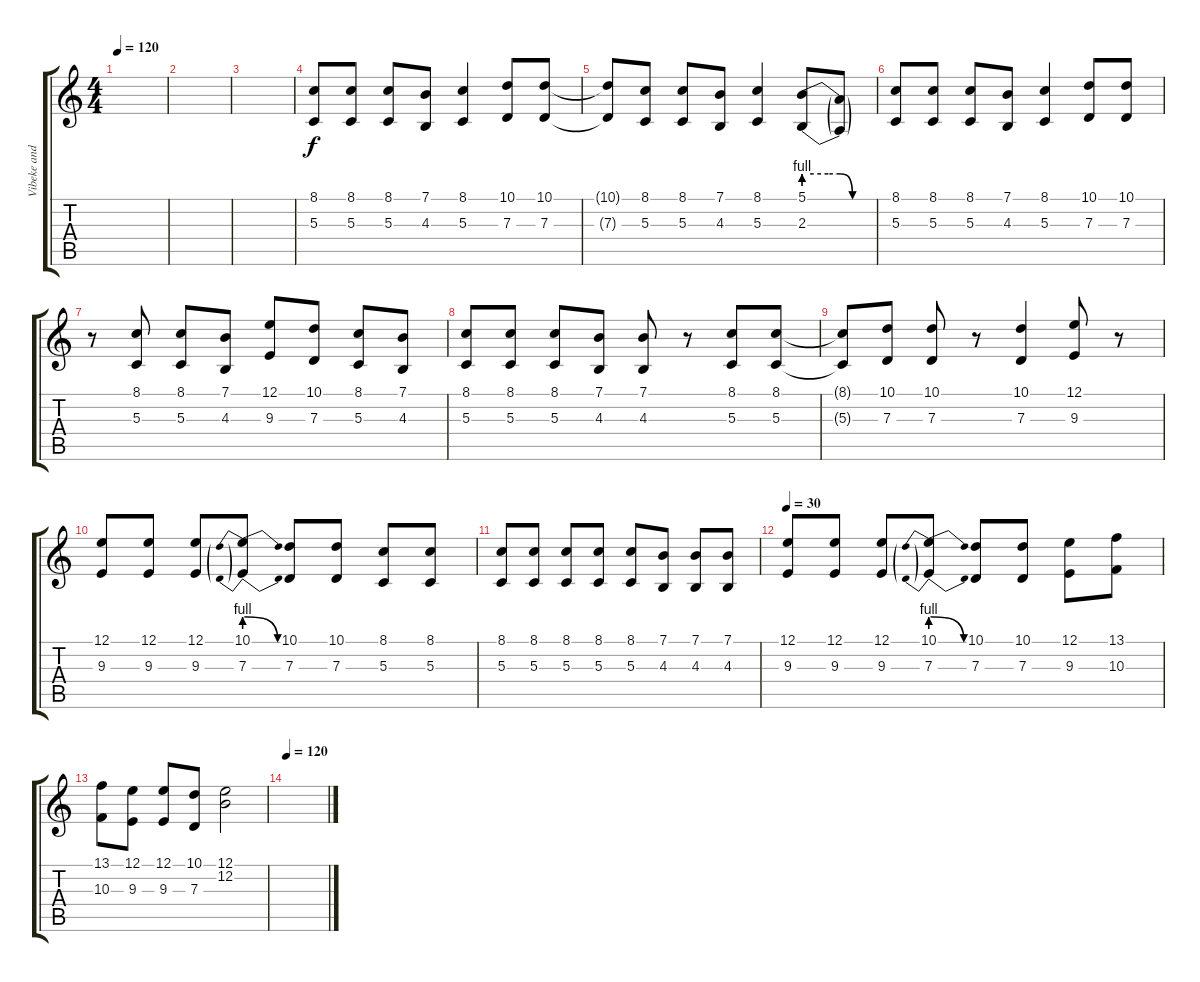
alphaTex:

\track ("Vibeke and choir" "Vibeke and") {instrument choiraahs}
\staff {score tabs}
\tuning (E4 B3 G3 D3 A2 E2) {hide}
\ts (4 4)
\tempo 120
\clef g2
\ks c
|
|
|
(8.1 5.3).8 (8.1 5.3).8 (8.1 5.3).8 (7.1 4.3).8 (8.1 5.3).4 (10.1 7.3).8 (10.1 7.3).8 |
(10.1{t} 7.3{t}).8 (8.1 5.3).8 (8.1 5.3).8 (7.1 4.3).8 (8.1 5.3).4 (5.1{be (custom 0 4 20 4 30 4 40 0 60 0)} 2.3{be (custom 0 4 20 4 29 4 40 0 60 0)}).8 (5.1{t} 2.3{t}).8 |
(8.1 5.3).8 (8.1 5.3).8 (8.1 5.3).8 (7.1 4.3).8 (8.1 5.3).4 (10.1 7.3).8 (10.1 7.3).8 |
r.8 (8.1 5.3).8 (8.1 5.3).8 (7.1 4.3).8 (12.1 9.3).8 (10.1 7.3).8 (8.1 5.3).8 (7.1 4.3).8 |
(8.1 5.3).8 (8.1 5.3).8 (8.1 5.3).8 (7.1 4.3).8 (7.1 4.3).8 r.8 (8.1 5.3).8 (8.1 5.3).8 |
(8.1{t} 5.3{t}).8 (10.1 7.3).8 (10.1 7.3).8 r.8 (10.1 7.3).4 (12.1 9.3).8 r.8 |
(12.1 9.3).8 (12.1 9.3).8 (12.1 9.3).8 (10.1{be (prebendrelease 0 4 60 0)} 7.3{be (prebendrelease 0 4 60 0)}).8 (10.1 7.3).8 (10.1 7.3).8 (8.1 5.3).8 (8.1 5.3).8 |
(8.1 5.3).8 (8.1 5.3).8 (8.1 5.3).8 (8.1 5.3).8 (8.1 5.3).8 (7.1 4.3).8 (7.1 4.3).8 (7.1 4.3).8 |
\tempo 30
(12.1 9.3).8 (12.1 9.3).8 (12.1 9.3).8 (10.1{be (prebendrelease 0 4 60 0)} 7.3{be (prebendrelease 0 4 60 0)}).8 (10.1 7.3).8 (10.1 7.3).8 (12.1 9.3).8 (13.1 10.3).8 |
(13.1 10.3).8 (12.1 9.3).8 (12.1 9.3).8 (10.1 7.3).8 (12.1 12.2).2 |
\tempo 120
